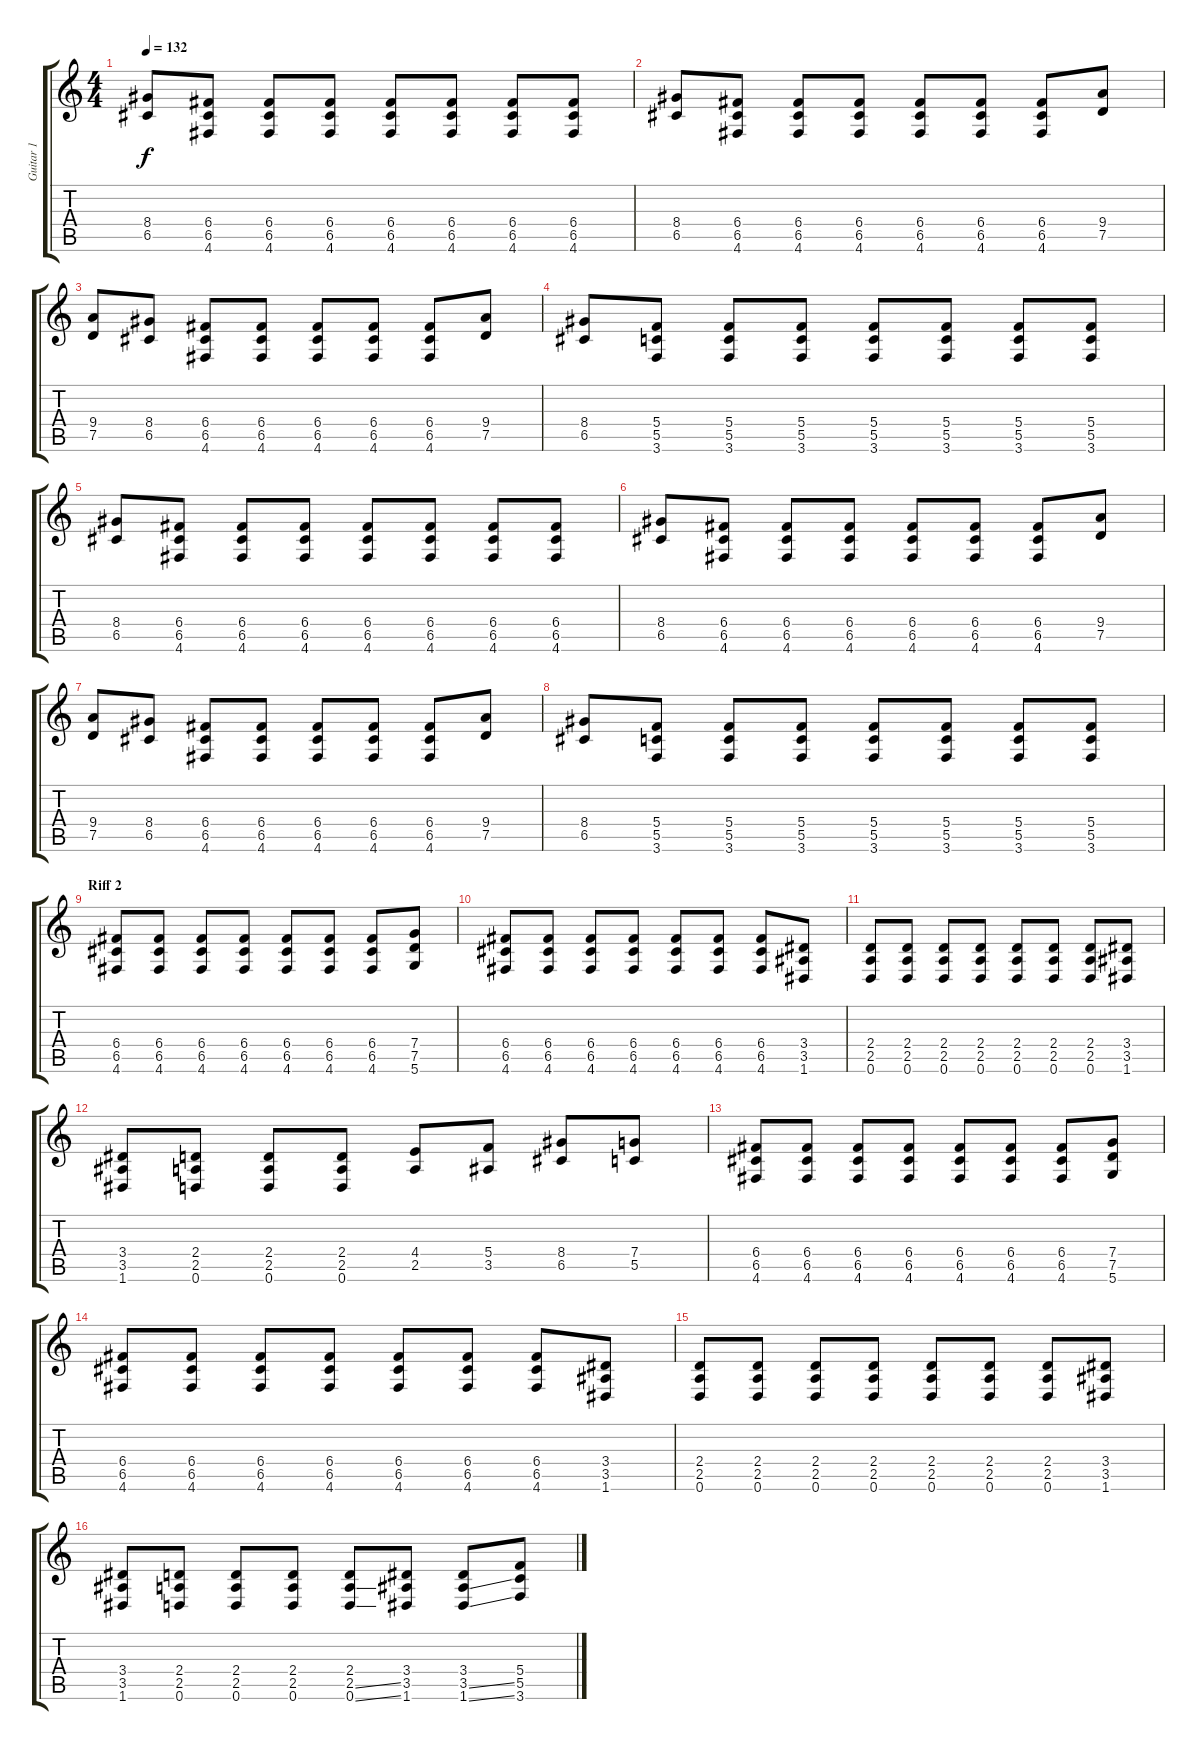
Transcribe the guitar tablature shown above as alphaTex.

\track ("Guitar 1" "Guitar 1") {instrument distortionguitar}
\staff {score tabs}
\tuning (D4 A3 F3 C3 G2 D2) {hide}
\ts (4 4)
\tempo 132
\clef g2
\ks c
(8.4 6.5).8{dy f} (6.4 6.5 4.6).8 (6.4 6.5 4.6).8 (6.4 6.5 4.6).8 (6.4 6.5 4.6).8 (6.4 6.5 4.6).8 (6.4 6.5 4.6).8 (6.4 6.5 4.6).8 |
(8.4 6.5).8 (6.4 6.5 4.6).8 (6.4 6.5 4.6).8 (6.4 6.5 4.6).8 (6.4 6.5 4.6).8 (6.4 6.5 4.6).8 (6.4 6.5 4.6).8 (9.4 7.5).8 |
(9.4 7.5).8 (8.4 6.5).8 (6.4 6.5 4.6).8 (6.4 6.5 4.6).8 (6.4 6.5 4.6).8 (6.4 6.5 4.6).8 (6.4 6.5 4.6).8 (9.4 7.5).8 |
(8.4 6.5).8 (5.4 5.5 3.6).8 (5.4 5.5 3.6).8 (5.4 5.5 3.6).8 (5.4 5.5 3.6).8 (5.4 5.5 3.6).8 (5.4 5.5 3.6).8 (5.4 5.5 3.6).8 |
(8.4 6.5).8 (6.4 6.5 4.6).8 (6.4 6.5 4.6).8 (6.4 6.5 4.6).8 (6.4 6.5 4.6).8 (6.4 6.5 4.6).8 (6.4 6.5 4.6).8 (6.4 6.5 4.6).8 |
(8.4 6.5).8 (6.4 6.5 4.6).8 (6.4 6.5 4.6).8 (6.4 6.5 4.6).8 (6.4 6.5 4.6).8 (6.4 6.5 4.6).8 (6.4 6.5 4.6).8 (9.4 7.5).8 |
(9.4 7.5).8 (8.4 6.5).8 (6.4 6.5 4.6).8 (6.4 6.5 4.6).8 (6.4 6.5 4.6).8 (6.4 6.5 4.6).8 (6.4 6.5 4.6).8 (9.4 7.5).8 |
(8.4 6.5).8 (5.4 5.5 3.6).8 (5.4 5.5 3.6).8 (5.4 5.5 3.6).8 (5.4 5.5 3.6).8 (5.4 5.5 3.6).8 (5.4 5.5 3.6).8 (5.4 5.5 3.6).8 |
\section ("" "Riff 2")
(6.4 6.5 4.6).8 (6.4 6.5 4.6).8 (6.4 6.5 4.6).8 (6.4 6.5 4.6).8 (6.4 6.5 4.6).8 (6.4 6.5 4.6).8 (6.4 6.5 4.6).8 (7.4 7.5 5.6).8 |
(6.4 6.5 4.6).8 (6.4 6.5 4.6).8 (6.4 6.5 4.6).8 (6.4 6.5 4.6).8 (6.4 6.5 4.6).8 (6.4 6.5 4.6).8 (6.4 6.5 4.6).8 (3.4 3.5 1.6).8 |
(2.4 2.5 0.6).8 (2.4 2.5 0.6).8 (2.4 2.5 0.6).8 (2.4 2.5 0.6).8 (2.4 2.5 0.6).8 (2.4 2.5 0.6).8 (2.4 2.5 0.6).8 (3.4 3.5 1.6).8 |
(3.4 3.5 1.6).8 (2.4 2.5 0.6).8 (2.4 2.5 0.6).8 (2.4 2.5 0.6).8 (4.4 2.5).8 (5.4 3.5).8 (8.4 6.5).8 (7.4 5.5).8 |
(6.4 6.5 4.6).8 (6.4 6.5 4.6).8 (6.4 6.5 4.6).8 (6.4 6.5 4.6).8 (6.4 6.5 4.6).8 (6.4 6.5 4.6).8 (6.4 6.5 4.6).8 (7.4 7.5 5.6).8 |
(6.4 6.5 4.6).8 (6.4 6.5 4.6).8 (6.4 6.5 4.6).8 (6.4 6.5 4.6).8 (6.4 6.5 4.6).8 (6.4 6.5 4.6).8 (6.4 6.5 4.6).8 (3.4 3.5 1.6).8 |
(2.4 2.5 0.6).8 (2.4 2.5 0.6).8 (2.4 2.5 0.6).8 (2.4 2.5 0.6).8 (2.4 2.5 0.6).8 (2.4 2.5 0.6).8 (2.4 2.5 0.6).8 (3.4 3.5 1.6).8 |
(3.4 3.5 1.6).8 (2.4 2.5 0.6).8 (2.4 2.5 0.6).8 (2.4 2.5 0.6).8 (2.4 2.5{ss} 0.6{ss}).8 (3.4 3.5 1.6).8 (3.4 3.5{ss} 1.6{ss}).8 (5.4 5.5 3.6).8
